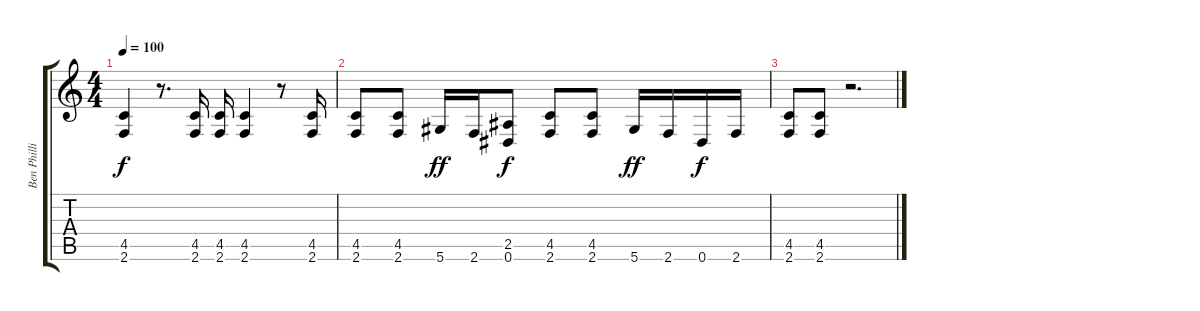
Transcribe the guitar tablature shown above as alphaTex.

\track ("Ben Phillips" "Ben Philli") {instrument distortionguitar}
\staff {score tabs}
\tuning (Eb4 Bb3 Gb3 Db3 Ab2 Eb2) {hide}
\ts (4 4)
\tempo 100
\clef g2
\ks c
(4.5 2.6).4{dy f} r.8{d} (4.5 2.6).16 (4.5 2.6).16 (4.5 2.6).4 r.8 (4.5 2.6).16 |
(4.5 2.6).8 (4.5 2.6).8 5.6.16{dy ff} 2.6.16 (2.5 0.6).8{dy f} (4.5 2.6).8 (4.5 2.6).8 5.6.16{dy ff} 2.6.16 0.6.16{dy f} 2.6.16 |
(4.5 2.6).8 (4.5 2.6).8 r.2{d}
